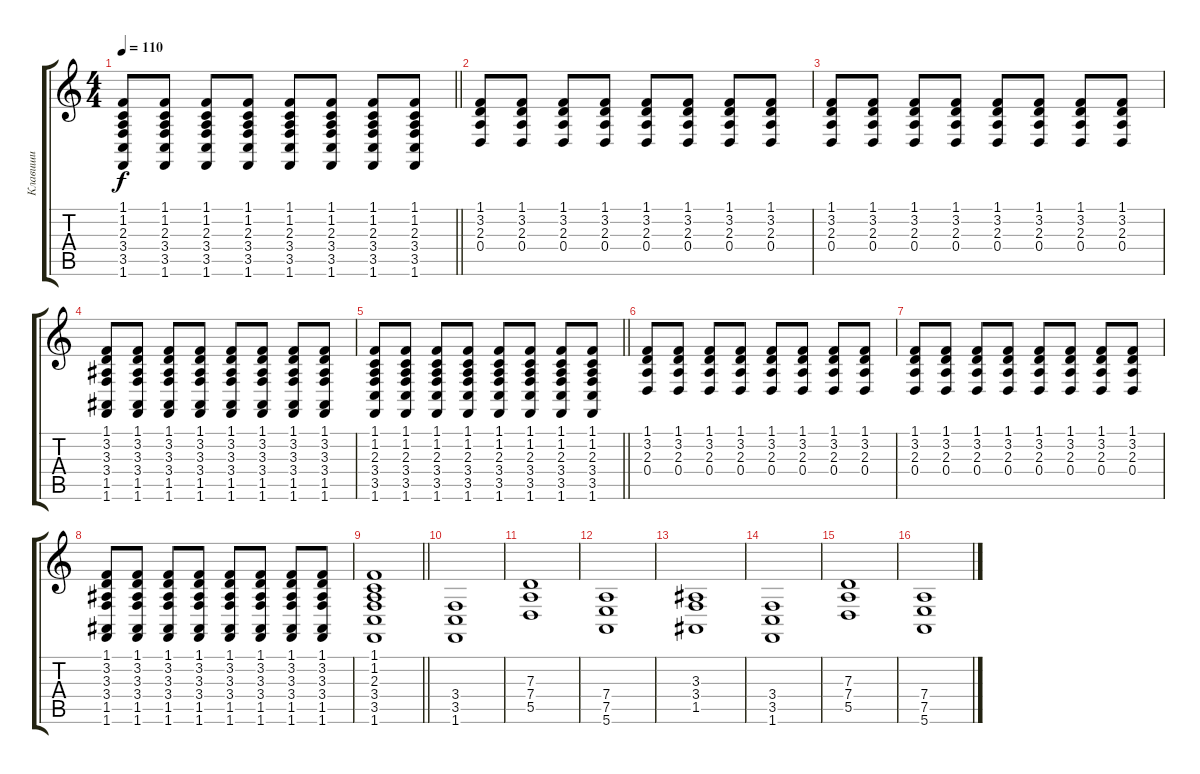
\track ("Клавиши" "Клавиши") {instrument stringensemble1}
\staff {score tabs}
\tuning (E4 B3 G3 D3 A2 E2) {hide}
\ts (4 4)
\tempo 110
\clef g2
\barLineRight lightlight
\ks c
(1.1 1.2 2.3 3.4 3.5 1.6).8{dy f} (1.1 1.2 2.3 3.4 3.5 1.6).8 (1.1 1.2 2.3 3.4 3.5 1.6).8 (1.1 1.2 2.3 3.4 3.5 1.6).8 (1.1 1.2 2.3 3.4 3.5 1.6).8 (1.1 1.2 2.3 3.4 3.5 1.6).8 (1.1 1.2 2.3 3.4 3.5 1.6).8 (1.1 1.2 2.3 3.4 3.5 1.6).8 |
(1.1 3.2 2.3 0.4).8 (1.1 3.2 2.3 0.4).8 (1.1 3.2 2.3 0.4).8 (1.1 3.2 2.3 0.4).8 (1.1 3.2 2.3 0.4).8 (1.1 3.2 2.3 0.4).8 (1.1 3.2 2.3 0.4).8 (1.1 3.2 2.3 0.4).8 |
(1.1 3.2 2.3 0.4).8 (1.1 3.2 2.3 0.4).8 (1.1 3.2 2.3 0.4).8 (1.1 3.2 2.3 0.4).8 (1.1 3.2 2.3 0.4).8 (1.1 3.2 2.3 0.4).8 (1.1 3.2 2.3 0.4).8 (1.1 3.2 2.3 0.4).8 |
(1.1 3.2 3.3 3.4 1.5 1.6).8 (1.1 3.2 3.3 3.4 1.5 1.6).8 (1.1 3.2 3.3 3.4 1.5 1.6).8 (1.1 3.2 3.3 3.4 1.5 1.6).8 (1.1 3.2 3.3 3.4 1.5 1.6).8 (1.1 3.2 3.3 3.4 1.5 1.6).8 (1.1 3.2 3.3 3.4 1.5 1.6).8 (1.1 3.2 3.3 3.4 1.5 1.6).8 |
\barLineRight lightlight
(1.1 1.2 2.3 3.4 3.5 1.6).8 (1.1 1.2 2.3 3.4 3.5 1.6).8 (1.1 1.2 2.3 3.4 3.5 1.6).8 (1.1 1.2 2.3 3.4 3.5 1.6).8 (1.1 1.2 2.3 3.4 3.5 1.6).8 (1.1 1.2 2.3 3.4 3.5 1.6).8 (1.1 1.2 2.3 3.4 3.5 1.6).8 (1.1 1.2 2.3 3.4 3.5 1.6).8 |
(1.1 3.2 2.3 0.4).8 (1.1 3.2 2.3 0.4).8 (1.1 3.2 2.3 0.4).8 (1.1 3.2 2.3 0.4).8 (1.1 3.2 2.3 0.4).8 (1.1 3.2 2.3 0.4).8 (1.1 3.2 2.3 0.4).8 (1.1 3.2 2.3 0.4).8 |
(1.1 3.2 2.3 0.4).8 (1.1 3.2 2.3 0.4).8 (1.1 3.2 2.3 0.4).8 (1.1 3.2 2.3 0.4).8 (1.1 3.2 2.3 0.4).8 (1.1 3.2 2.3 0.4).8 (1.1 3.2 2.3 0.4).8 (1.1 3.2 2.3 0.4).8 |
(1.1 3.2 3.3 3.4 1.5 1.6).8 (1.1 3.2 3.3 3.4 1.5 1.6).8 (1.1 3.2 3.3 3.4 1.5 1.6).8 (1.1 3.2 3.3 3.4 1.5 1.6).8 (1.1 3.2 3.3 3.4 1.5 1.6).8 (1.1 3.2 3.3 3.4 1.5 1.6).8 (1.1 3.2 3.3 3.4 1.5 1.6).8 (1.1 3.2 3.3 3.4 1.5 1.6).8 |
\barLineRight lightlight
(1.1 1.2 2.3 3.4 3.5 1.6).1 |
(3.4 3.5 1.6).1 |
(7.3 7.4 5.5).1 |
(7.4 7.5 5.6).1 |
(3.3 3.4 1.5).1 |
(3.4 3.5 1.6).1 |
(7.3 7.4 5.5).1 |
(7.4 7.5 5.6).1
